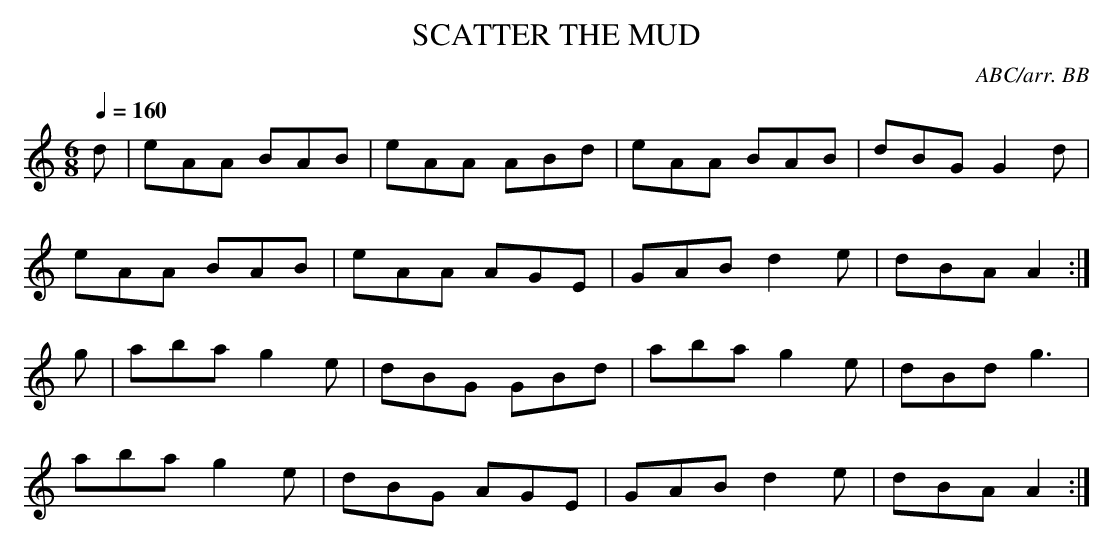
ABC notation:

X:1
T:SCATTER THE MUD
C:ABC/arr. BB
M:6/8
Q:1/4=160
K:Am
d|eAA BAB|eAA ABd|eAA BAB|dBG G2d|
eAA BAB|eAA AGE|GAB d2e|dBA A2:|
g|aba g2e|dBG GBd|aba g2e|dBd g3|
aba g2e|dBG AGE|GAB d2e|dBA A2:|
